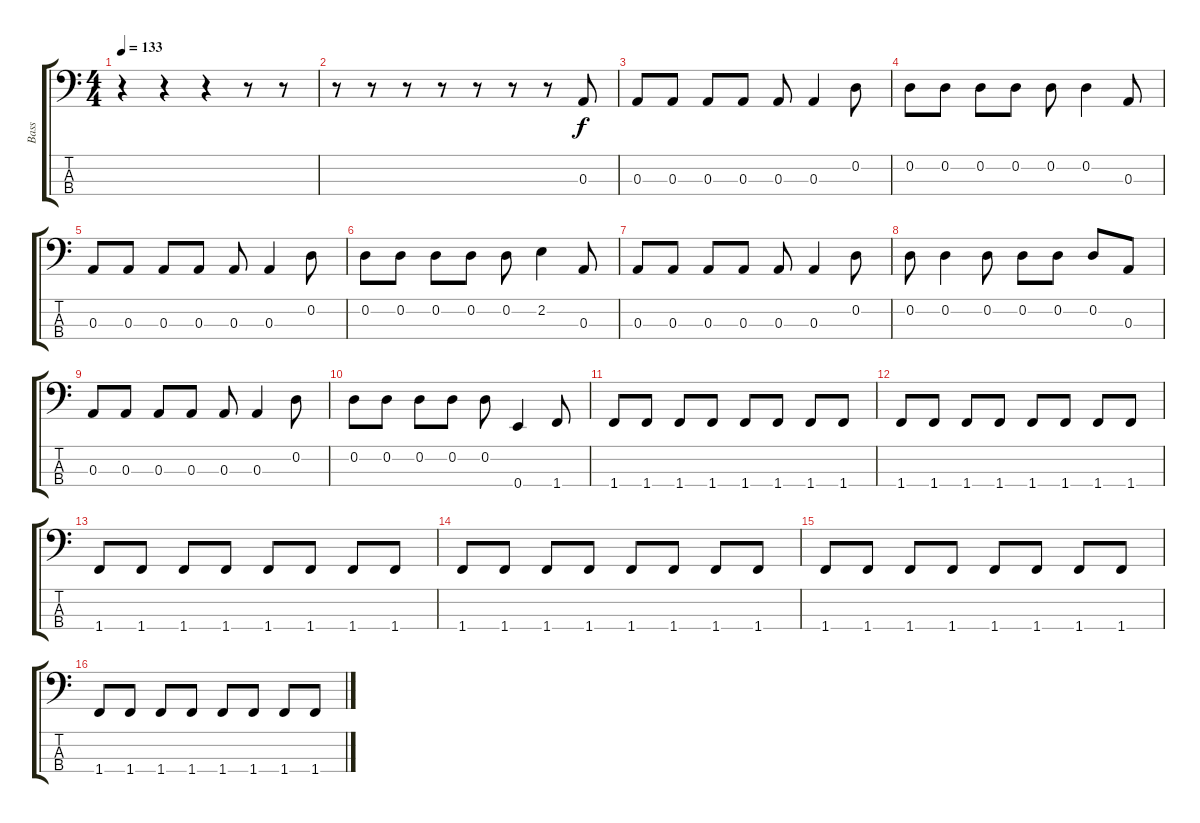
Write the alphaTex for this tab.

\track ("Bass" "Bass") {instrument electricbasspick}
\staff {score tabs}
\tuning (G2 D2 A1 E1) {hide}
\ts (4 4)
\tempo 133
\clef f4
\ks c
r.4{dy f} r.4 r.4 r.8 r.8 |
r.8 r.8 r.8 r.8 r.8 r.8 r.8 0.3.8 |
0.3.8 0.3.8 0.3.8 0.3.8 0.3.8 0.3.4 0.2.8 |
0.2.8 0.2.8 0.2.8 0.2.8 0.2.8 0.2.4 0.3.8 |
0.3.8 0.3.8 0.3.8 0.3.8 0.3.8 0.3.4 0.2.8 |
0.2.8 0.2.8 0.2.8 0.2.8 0.2.8 2.2.4 0.3.8 |
0.3.8 0.3.8 0.3.8 0.3.8 0.3.8 0.3.4 0.2.8 |
0.2.8 0.2.4 0.2.8 0.2.8 0.2.8 0.2.8 0.3.8 |
0.3.8 0.3.8 0.3.8 0.3.8 0.3.8 0.3.4 0.2.8 |
0.2.8 0.2.8 0.2.8 0.2.8 0.2.8 0.4.4 1.4.8 |
1.4.8 1.4.8 1.4.8 1.4.8 1.4.8 1.4.8 1.4.8 1.4.8 |
1.4.8 1.4.8 1.4.8 1.4.8 1.4.8 1.4.8 1.4.8 1.4.8 |
1.4.8 1.4.8 1.4.8 1.4.8 1.4.8 1.4.8 1.4.8 1.4.8 |
1.4.8 1.4.8 1.4.8 1.4.8 1.4.8 1.4.8 1.4.8 1.4.8 |
1.4.8 1.4.8 1.4.8 1.4.8 1.4.8 1.4.8 1.4.8 1.4.8 |
1.4.8 1.4.8 1.4.8 1.4.8 1.4.8 1.4.8 1.4.8 1.4.8
